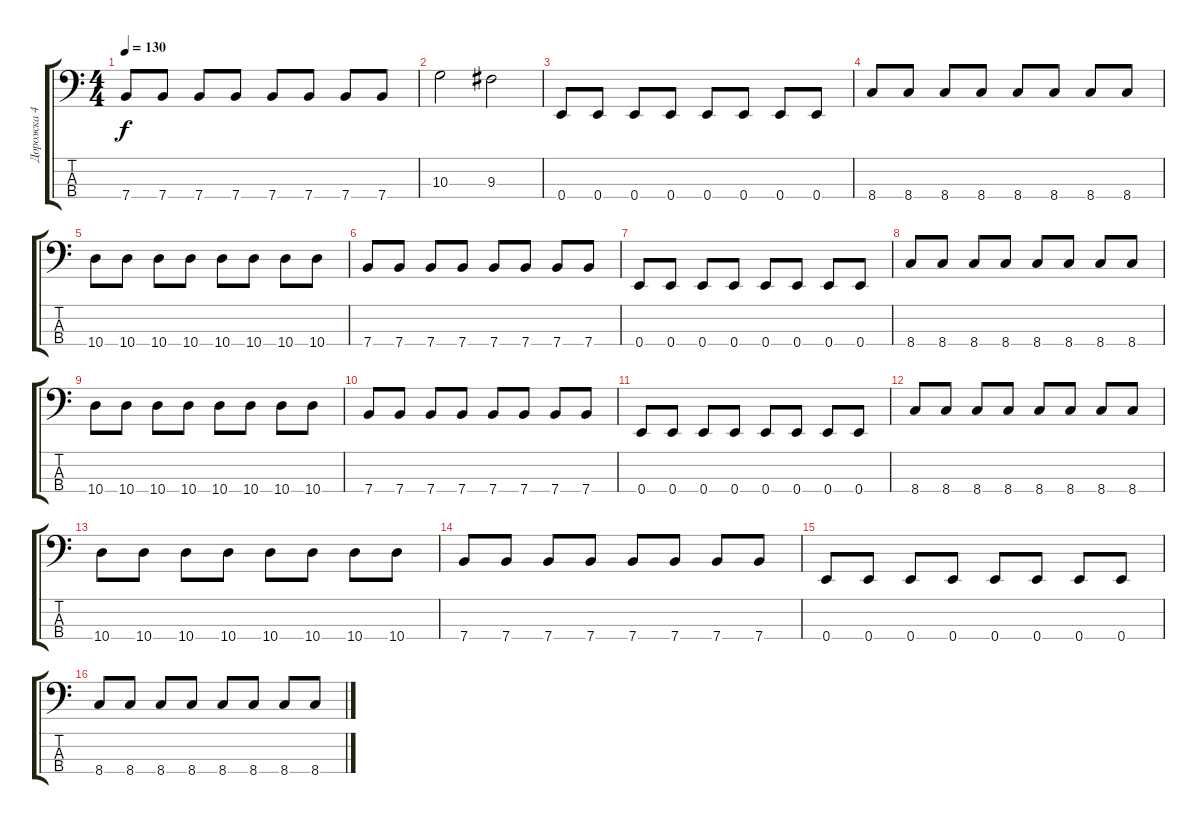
\track ("Дорожка 4" "Дорожка 4") {instrument electricbassfinger}
\staff {score tabs}
\tuning (G2 D2 A1 E1) {hide}
\ts (4 4)
\tempo 130
\clef f4
\ks c
7.4.8{dy f} 7.4.8 7.4.8 7.4.8 7.4.8 7.4.8 7.4.8 7.4.8 |
10.3.2 9.3.2 |
0.4.8 0.4.8 0.4.8 0.4.8 0.4.8 0.4.8 0.4.8 0.4.8 |
8.4.8 8.4.8 8.4.8 8.4.8 8.4.8 8.4.8 8.4.8 8.4.8 |
10.4.8 10.4.8 10.4.8 10.4.8 10.4.8 10.4.8 10.4.8 10.4.8 |
7.4.8 7.4.8 7.4.8 7.4.8 7.4.8 7.4.8 7.4.8 7.4.8 |
0.4.8 0.4.8 0.4.8 0.4.8 0.4.8 0.4.8 0.4.8 0.4.8 |
8.4.8 8.4.8 8.4.8 8.4.8 8.4.8 8.4.8 8.4.8 8.4.8 |
10.4.8 10.4.8 10.4.8 10.4.8 10.4.8 10.4.8 10.4.8 10.4.8 |
7.4.8 7.4.8 7.4.8 7.4.8 7.4.8 7.4.8 7.4.8 7.4.8 |
0.4.8 0.4.8 0.4.8 0.4.8 0.4.8 0.4.8 0.4.8 0.4.8 |
8.4.8 8.4.8 8.4.8 8.4.8 8.4.8 8.4.8 8.4.8 8.4.8 |
10.4.8 10.4.8 10.4.8 10.4.8 10.4.8 10.4.8 10.4.8 10.4.8 |
7.4.8 7.4.8 7.4.8 7.4.8 7.4.8 7.4.8 7.4.8 7.4.8 |
0.4.8 0.4.8 0.4.8 0.4.8 0.4.8 0.4.8 0.4.8 0.4.8 |
8.4.8 8.4.8 8.4.8 8.4.8 8.4.8 8.4.8 8.4.8 8.4.8
